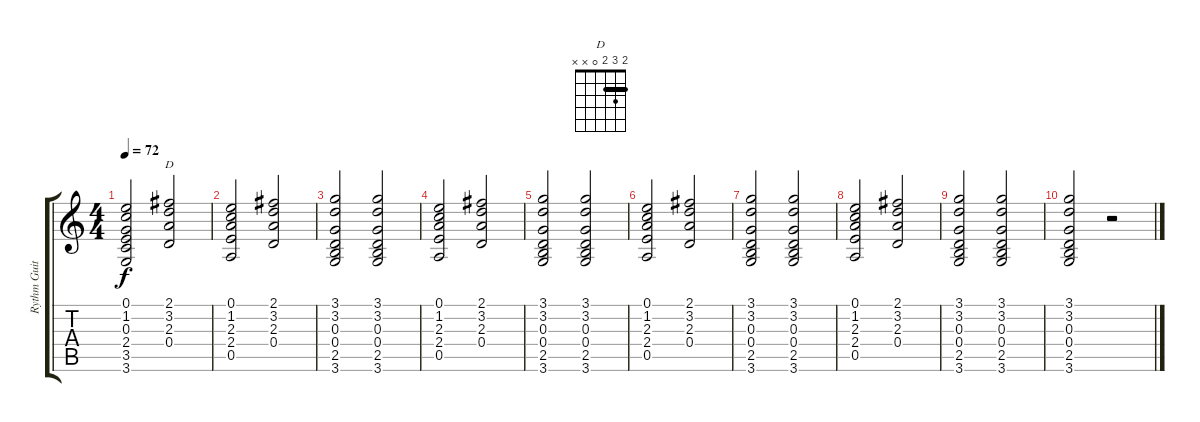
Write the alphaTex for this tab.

\track ("Rythm Guitar" "Rythm Guit") {instrument acousticguitarsteel}
\staff {score tabs}
\tuning (E4 B3 G3 D3 A2 E2) {hide}
\chord ("D" 2 3 2 0 x x) {barre 2}
\ts (4 4)
\tempo 72
\clef g2
\ks c
(0.1 1.2 0.3 2.4 3.5 3.6).2{dy f} (2.1 3.2 2.3 0.4).2{ch "D"} |
(0.1 1.2 2.3 2.4 0.5).2 (2.1 3.2 2.3 0.4).2 |
(3.1 3.2 0.3 0.4 2.5 3.6).2 (3.1 3.2 0.3 0.4 2.5 3.6).2 |
(0.1 1.2 2.3 2.4 0.5).2 (2.1 3.2 2.3 0.4).2 |
(3.1 3.2 0.3 0.4 2.5 3.6).2 (3.1 3.2 0.3 0.4 2.5 3.6).2 |
(0.1 1.2 2.3 2.4 0.5).2 (2.1 3.2 2.3 0.4).2 |
(3.1 3.2 0.3 0.4 2.5 3.6).2 (3.1 3.2 0.3 0.4 2.5 3.6).2 |
(0.1 1.2 2.3 2.4 0.5).2 (2.1 3.2 2.3 0.4).2 |
(3.1 3.2 0.3 0.4 2.5 3.6).2 (3.1 3.2 0.3 0.4 2.5 3.6).2 |
(3.1 3.2 0.3 0.4 2.5 3.6).2 r.2
